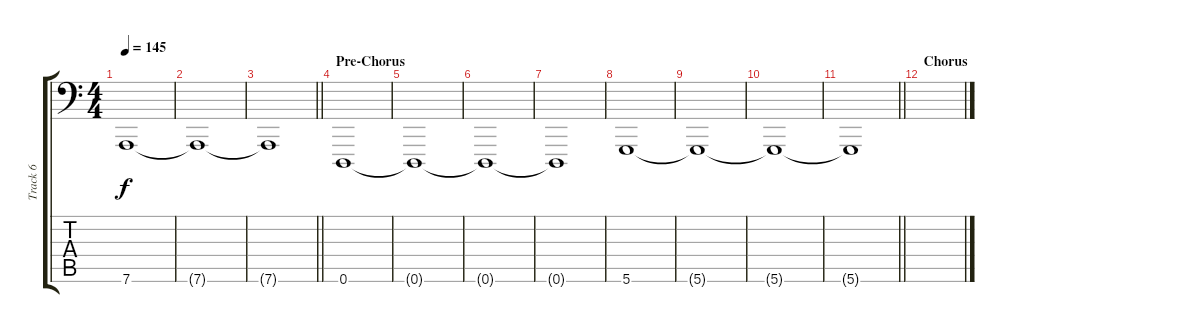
\track ("Track 6" "Track 6") {instrument lead1square}
\staff {score tabs}
\tuning (E4 B3 G3 D2 A2 D1) {hide}
\ts (4 4)
\tempo 145
\clef f4
\ks c
7.6.1{dy f} |
7.6{t}.1 |
\barLineRight lightlight
7.6{t}.1 |
\section ("" "Pre-Chorus")
0.6.1 |
0.6{t}.1 |
0.6{t}.1 |
0.6{t}.1 |
5.6.1 |
5.6{t}.1 |
5.6{t}.1 |
\barLineRight lightlight
5.6{t}.1 |
\section ("" "Chorus")
